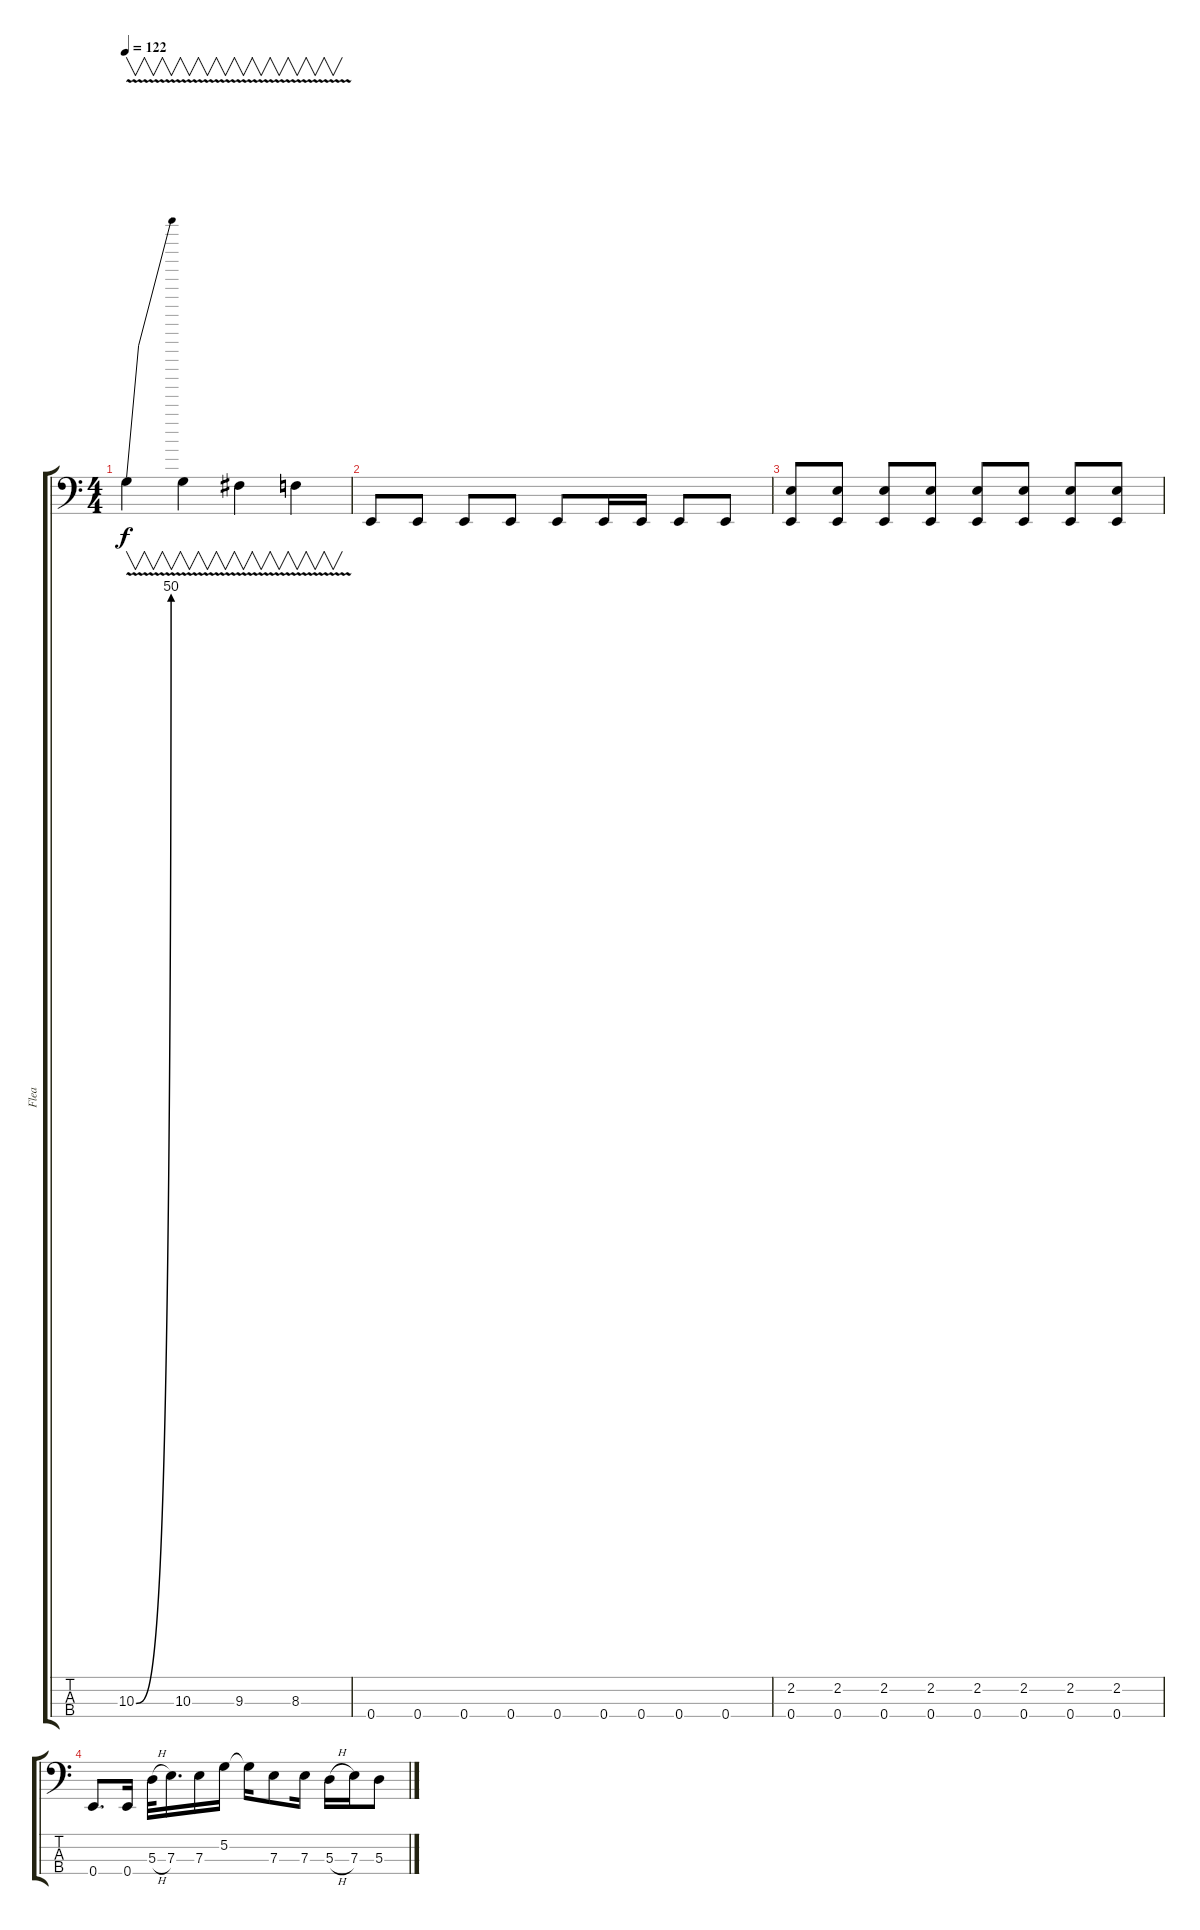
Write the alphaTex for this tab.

\track ("Flea" "Flea") {instrument slapbass1}
\staff {score tabs}
\tuning (G2 D2 A1 E1) {hide}
\ts (4 4)
\tempo 122
\clef f4
\ks c
10.3{be (bend 0 0 300 200) v}.4{v dy f} 10.3{v}.4{v} 9.3{v}.4{v} 8.3{v}.4{v} |
0.4.8 0.4.8 0.4.8 0.4.8 0.4.8 0.4.16 0.4.16 0.4.8 0.4.8 |
(2.2 0.4).8 (2.2 0.4).8 (2.2 0.4).8 (2.2 0.4).8 (2.2 0.4).8 (2.2 0.4).8 (2.2 0.4).8 (2.2 0.4).8 |
0.4.8{d} 0.4.16 5.3{h}.32 7.3.16{d} 7.3.16 5.2.16 5.2{t}.16 7.3.8 7.3.16 5.3{h}.16 7.3.16 5.3.8
